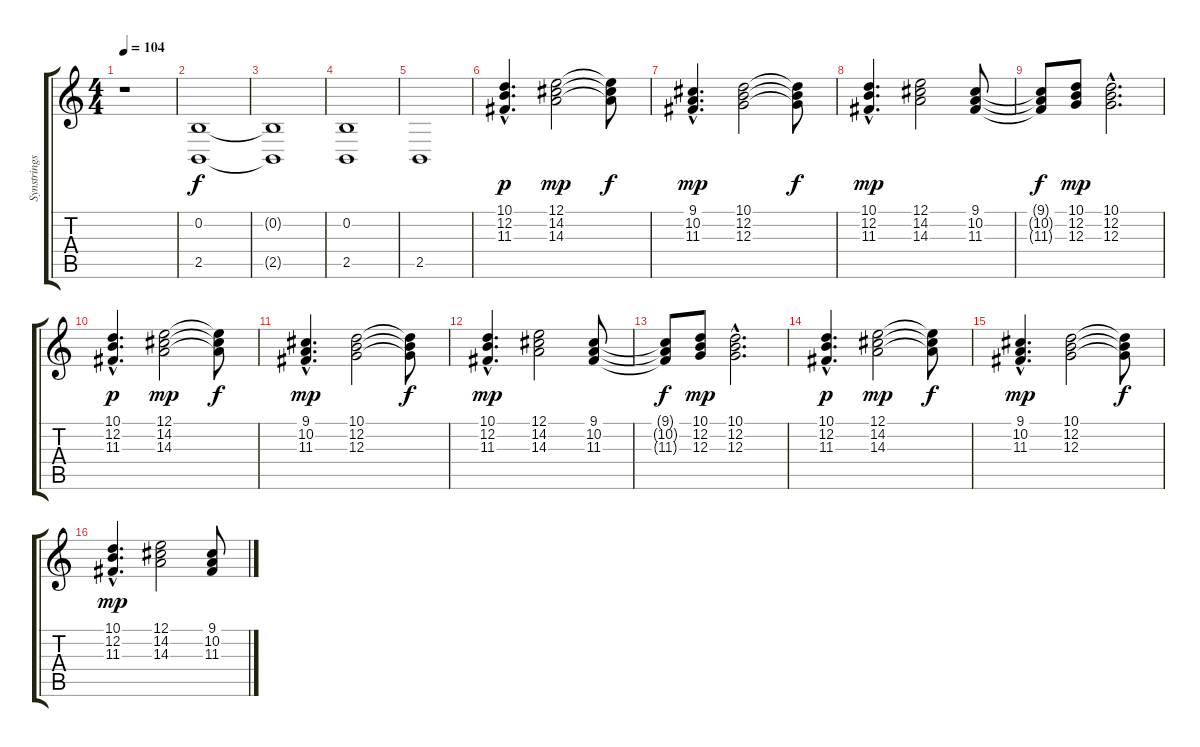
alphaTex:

\track ("Synstrings" "Synstrings") {instrument synthstrings1}
\staff {score tabs}
\tuning (E4 B3 G3 D3 A2 E2) {hide}
\ts (4 4)
\tempo 104
\clef g2
\ks c
r.1{dy f instrument synthstrings1} |
(0.2 2.5).1{instrument synthstrings1} |
(0.2{t} 2.5{t}).1 |
(0.2 2.5).1 |
2.5.1 |
(10.1{hac} 12.2{hac} 11.3{hac}).4{d dy p} (12.1 14.2 14.3).2{dy mp} (12.1{t} 14.2{t} 14.3{t}).8{dy f} |
(9.1{hac} 10.2{hac} 11.3{hac}).4{d dy mp} (10.1 12.2 12.3).2 (10.1{t} 12.2{t} 12.3{t}).8{dy f} |
(10.1{hac} 12.2{hac} 11.3{hac}).4{d dy mp} (12.1 14.2 14.3).2 (9.1 10.2 11.3).8 |
(9.1{t} 10.2{t} 11.3{t}).8{dy f} (10.1 12.2 12.3).8{dy mp} (10.1{hac} 12.2{hac} 12.3{hac}).2{d} |
(10.1{hac} 12.2{hac} 11.3{hac}).4{d dy p} (12.1 14.2 14.3).2{dy mp} (12.1{t} 14.2{t} 14.3{t}).8{dy f} |
(9.1{hac} 10.2{hac} 11.3{hac}).4{d dy mp} (10.1 12.2 12.3).2 (10.1{t} 12.2{t} 12.3{t}).8{dy f} |
(10.1{hac} 12.2{hac} 11.3{hac}).4{d dy mp} (12.1 14.2 14.3).2 (9.1 10.2 11.3).8 |
(9.1{t} 10.2{t} 11.3{t}).8{dy f} (10.1 12.2 12.3).8{dy mp} (10.1{hac} 12.2{hac} 12.3{hac}).2{d} |
(10.1{hac} 12.2{hac} 11.3{hac}).4{d dy p} (12.1 14.2 14.3).2{dy mp} (12.1{t} 14.2{t} 14.3{t}).8{dy f} |
(9.1{hac} 10.2{hac} 11.3{hac}).4{d dy mp} (10.1 12.2 12.3).2 (10.1{t} 12.2{t} 12.3{t}).8{dy f} |
(10.1{hac} 12.2{hac} 11.3{hac}).4{d dy mp} (12.1 14.2 14.3).2 (9.1 10.2 11.3).8
